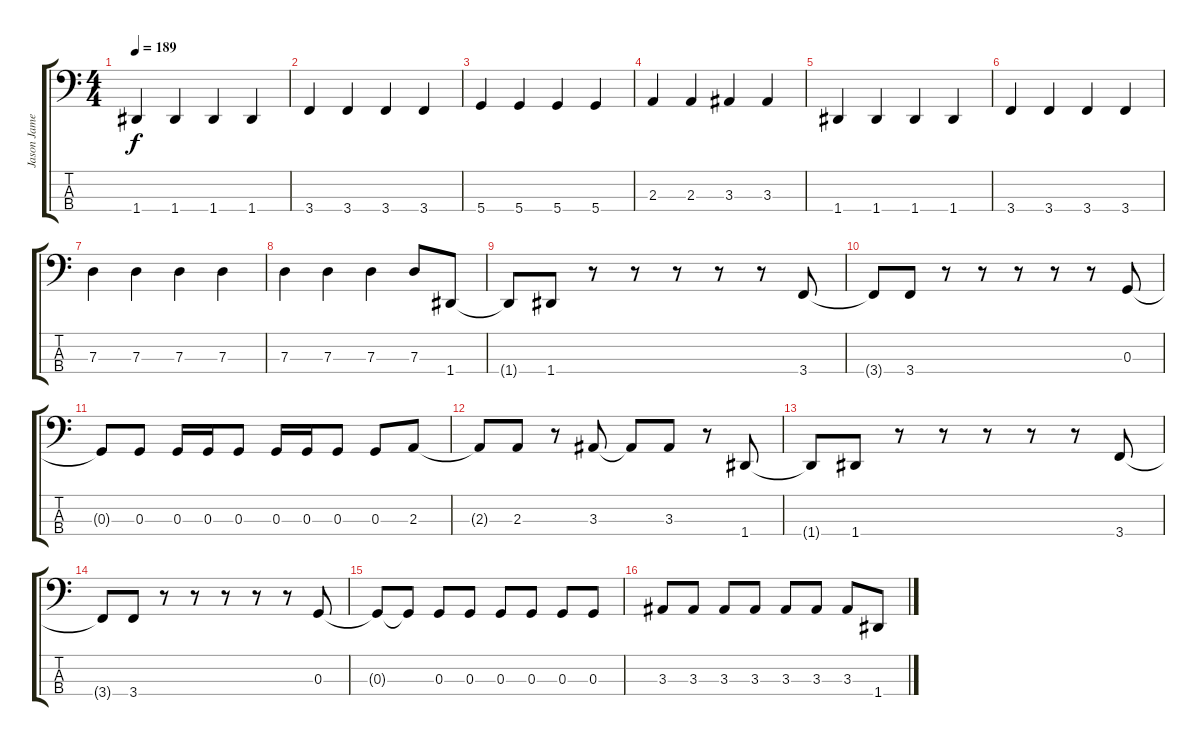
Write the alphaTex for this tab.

\track ("Jason James" "Jason Jame") {instrument electricbasspick}
\staff {score tabs}
\tuning (F2 C2 G1 D1) {hide}
\ts (4 4)
\tempo 189
\clef f4
\ks c
1.4.4{dy f} 1.4.4 1.4.4 1.4.4 |
3.4.4 3.4.4 3.4.4 3.4.4 |
5.4.4 5.4.4 5.4.4 5.4.4 |
2.3.4 2.3.4 3.3.4 3.3.4 |
1.4.4 1.4.4 1.4.4 1.4.4 |
3.4.4 3.4.4 3.4.4 3.4.4 |
7.3.4 7.3.4 7.3.4 7.3.4 |
7.3.4 7.3.4 7.3.4 7.3.8 1.4.8 |
1.4{t}.8 1.4.8 r.8 r.8 r.8 r.8 r.8 3.4.8 |
3.4{t}.8 3.4.8 r.8 r.8 r.8 r.8 r.8 0.3.8 |
0.3{t}.8 0.3.8 0.3.16 0.3.16 0.3.8 0.3.16 0.3.16 0.3.8 0.3.8 2.3.8 |
2.3{t}.8 2.3.8 r.8 3.3.8 3.3{t}.8 3.3.8 r.8 1.4.8 |
1.4{t}.8 1.4.8 r.8 r.8 r.8 r.8 r.8 3.4.8 |
3.4{t}.8 3.4.8 r.8 r.8 r.8 r.8 r.8 0.3.8 |
0.3{t}.8 0.3{t}.8 0.3.8 0.3.8 0.3.8 0.3.8 0.3.8 0.3.8 |
3.3.8 3.3.8 3.3.8 3.3.8 3.3.8 3.3.8 3.3.8 1.4.8
